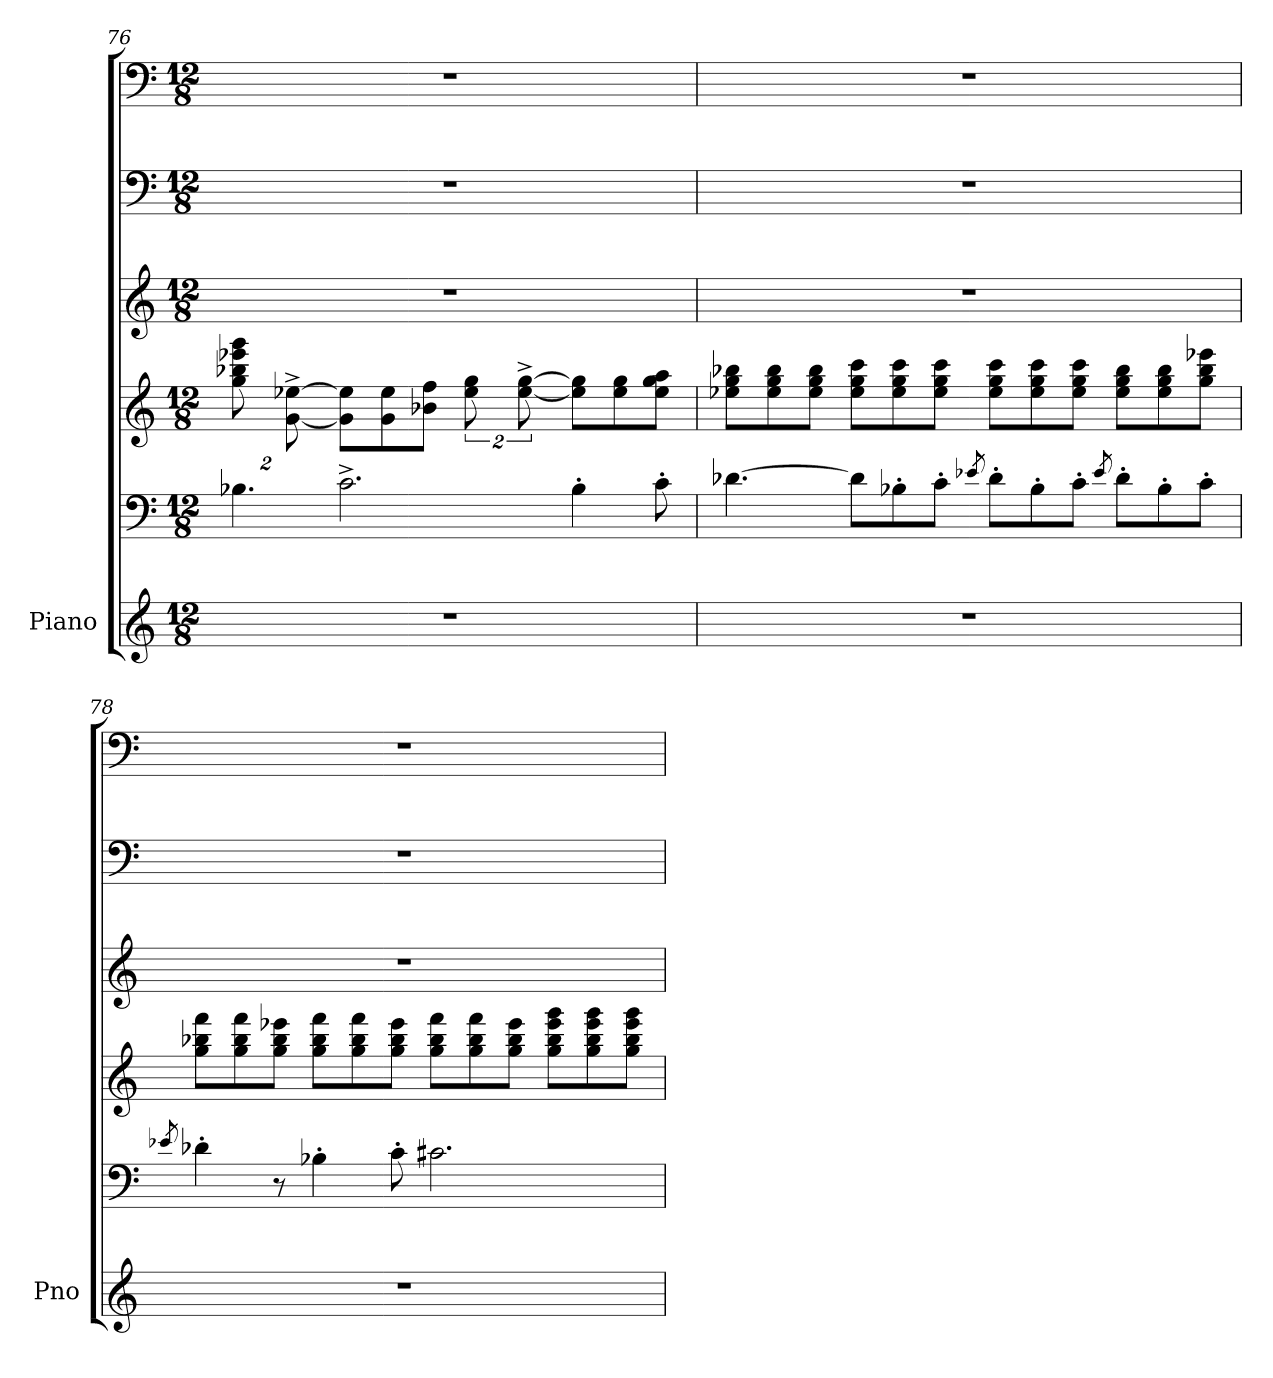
**kern	**kern	**kern	**kern	**kern	**kern
*part1	*part1	*part1	*part1	*part1	*part1
*staff6	*staff5	*staff4	*staff3	*staff2	*staff1
*I"Piano	*	*	*	*	*
*I'Pno	*	*	*	*	*
*clefG2	*clefF4	*clefG2	*clefG2	*clefF4	*clefF4
*k[]	*k[]	*k[]	*k[]	*k[]	*k[]
*M12/8	*M12/8	*M12/8	*M12/8	*M12/8	*M12/8
*	*	*Xbrackettup	*	*	*
=76	=76	=76	=76	=76	=76
1.r	4.B-X\	16%3gg\ 16%3bb-X\ 16%3eee-X\ 16%3ggg\	1.r	1.r	1.r
.	.	[16%3g\^ [16%3ee-X\^	.	.	.
.	2.c^\	8g\] 8ee-\]L	.	.	.
.	.	8g\ 8ee-\	.	.	.
.	.	8b-X\ 8ff\J	.	.	.
*	*	*brackettup	*	*	*
.	.	16%3ee-\ 16%3gg\	.	.	.
.	.	[16%3ee-\^ [16%3gg\^	.	.	.
.	4B-'\	8ee-\] 8gg\]L	.	.	.
.	.	8ee-\ 8gg\	.	.	.
.	8c'\	8ee-\ 8gg\ 8aa\J	.	.	.
!!LO:LB:g=z
=77	=77	=77	=77	=77	=77
1.r	[4.d-X\	8ee-X\ 8gg\ 8bb-X\L	1.r	1.r	1.r
.	.	8ee-\ 8gg\ 8bb-\	.	.	.
.	.	8ee-\ 8gg\ 8bb-\J	.	.	.
.	8d-\L]	8ee-\ 8gg\ 8ccc\L	.	.	.
.	8B-X'\	8ee-\ 8gg\ 8ccc\	.	.	.
.	8c'\J	8ee-\ 8gg\ 8ccc\J	.	.	.
.	8qe-X/	.	.	.	.
.	8d-'\L	8ee-\ 8gg\ 8ccc\L	.	.	.
.	8B-'\	8ee-\ 8gg\ 8ccc\	.	.	.
.	8c'\J	8ee-\ 8gg\ 8ccc\J	.	.	.
.	8qe-/	.	.	.	.
.	8d-'\L	8ee-\ 8gg\ 8bb-\L	.	.	.
.	8B-'\	8ee-\ 8gg\ 8bb-\	.	.	.
.	8c'\J	8gg\ 8bb-\ 8eee-X\J	.	.	.
=78	=78	=78	=78	=78	=78
.	8qe-X/	.	.	.	.
1.r	4d-X'\	8gg\ 8bb-X\ 8fff\L	1.r	1.r	1.r
.	.	8gg\ 8bb-\ 8fff\	.	.	.
.	8r	8gg\ 8bb-\ 8eee-X\J	.	.	.
.	4B-X'\	8gg\ 8bb-\ 8fff\L	.	.	.
.	.	8gg\ 8bb-\ 8fff\	.	.	.
.	8c'\	8gg\ 8bb-\ 8eee-\J	.	.	.
.	2.c#X\	8gg\ 8bb-\ 8fff\L	.	.	.
.	.	8gg\ 8bb-\ 8fff\	.	.	.
.	.	8gg\ 8bb-\ 8eee-\J	.	.	.
.	.	8gg\ 8bb-\ 8eee-\ 8ggg\L	.	.	.
.	.	8gg\ 8bb-\ 8eee-\ 8ggg\	.	.	.
.	.	8gg\ 8bb-\ 8eee-\ 8ggg\J	.	.	.
=	=	=	=	=	=
*-	*-	*-	*-	*-	*-
